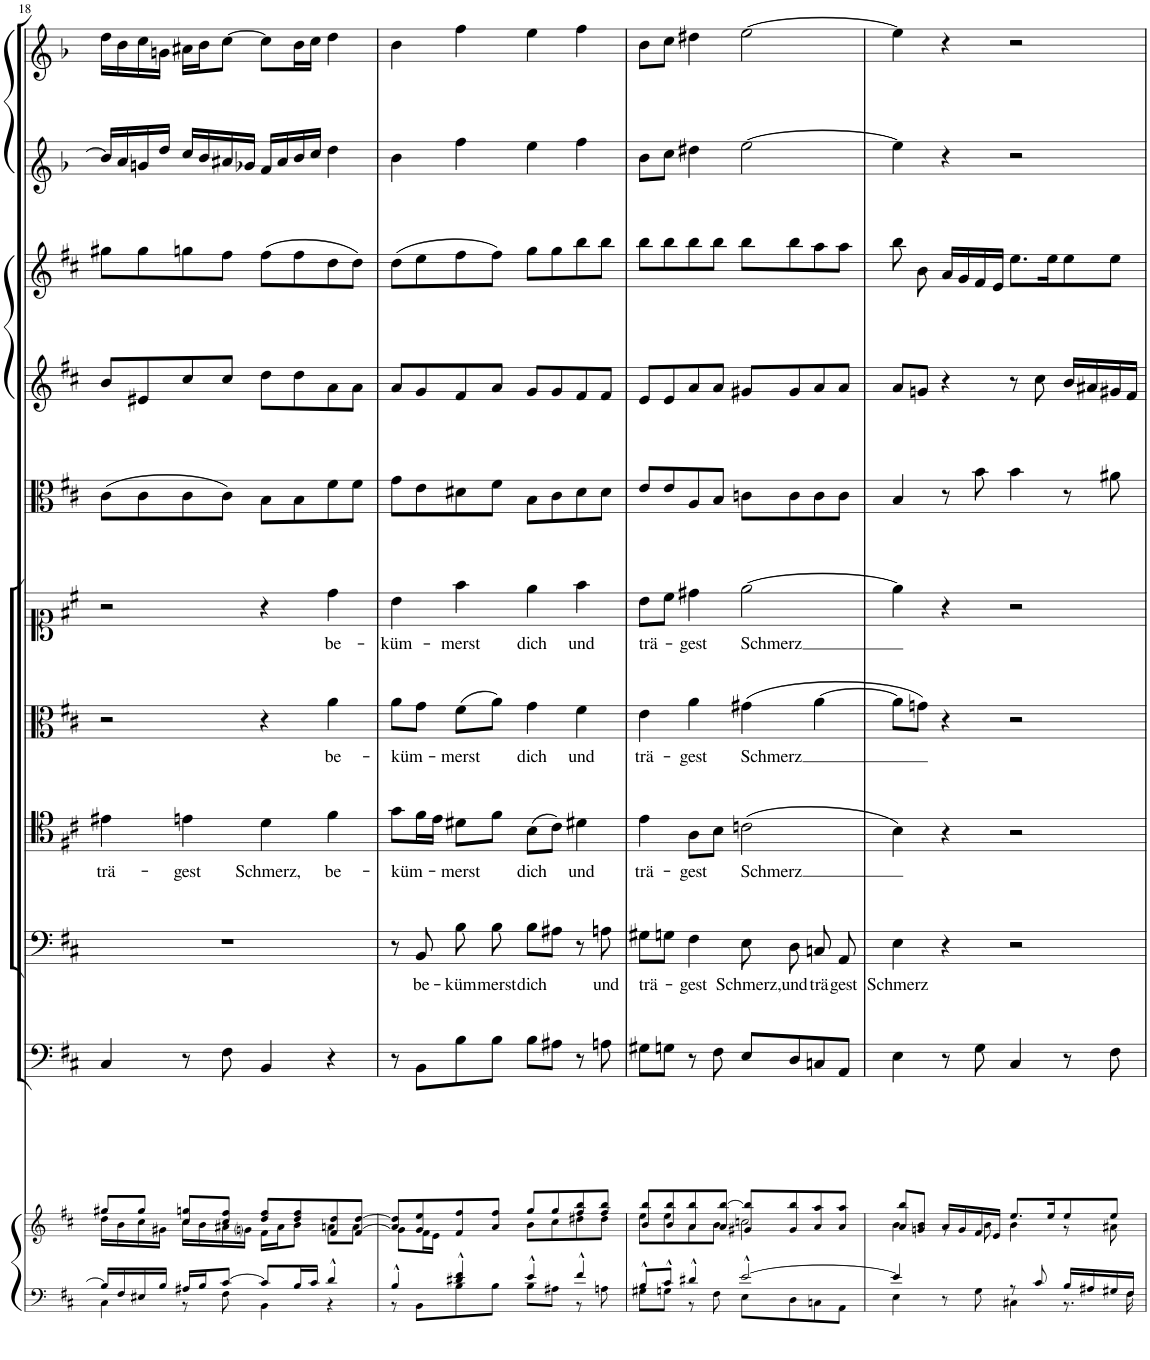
**kern	**kern	**kern	**kern	**text	**kern	**text	**kern	**text	**kern	**text	**kern	**kern	**kern	**kern	**kern
*part11	*part11	*part10	*part9	*part9	*part8	*part8	*part7	*part7	*part6	*part6	*part5	*part4	*part3	*part2	*part1
*staff12	*staff11	*staff10	*staff9	*staff9	*staff8	*staff8	*staff7	*staff7	*staff6	*staff6	*staff5	*staff4	*staff3	*staff2	*staff1
*I"Piano reduction	*	*I"Continuo	*I"Basso	*	*I"Tenore	*	*I"Alto	*	*I"Soprano	*	*I"Viola	*I"Violino II	*I"Violino I	*I"Oboe d'amore II	*I"Oboe d'amore I
*I'Pno	*	*	*	*	*	*	*	*	*	*	*I'Vla	*I'Vln	*I'Vln	*I'Ob	*I'Ob
!!LO:PB:g=z
*clefF4	*clefG2	*clefF4	*clefF4	*	*clefC4	*	*clefC3	*	*clefC1	*	*clefC3	*clefG2	*clefG2	*clefG1	*clefG1
*	*	*	*	*	*	*	*	*	*	*	*	*	*	*Trd2c3	*Trd2c3
*k[f#c#]	*k[f#c#]	*k[f#c#]	*k[f#c#]	*	*k[f#c#]	*	*k[f#c#]	*	*k[f#c#]	*	*k[f#c#]	*k[f#c#]	*k[f#c#]	*k[b-]	*k[b-]
*M4/4	*M4/4	*M4/4	*M4/4	*	*M4/4	*	*M4/4	*	*M4/4	*	*M4/4	*M4/4	*M4/4	*M4/4	*M4/4
*met(c)	*met(c)	*met(c)	*met(c)	*	*met(c)	*	*met(c)	*	*met(c)	*	*met(c)	*met(c)	*met(c)	*met(c)	*met(c)
=18	=18	=18	=18	=18	=18	=18	=18	=18	=18	=18	=18	=18	=18	=18	=18
*^	*^	*	*	*	*	*	*	*	*	*	*	*	*	*	*
!	!	!	!	!	!	!	!	!LO:LY:b	!	!	!	!	!	!	!	!	!
16B/LL]	4C#\	8gg#X/L	16dd\LL	4C#/	1r	.	4e#X\	trä-	2r	.	2r	.	(8c#\L	8b/L	8gg#X\L	16dd/LL]	16ff\LL
16F#/	.	.	16b\	.	.	.	.	.	.	.	.	.	.	.	.	16cc/	16dd\
16E#X/	.	8gg#/J	16cc#\	.	.	.	.	.	.	.	.	.	8c#\	8e#X/	8gg#\	16bn/	16ee\
16B/JJ	.	.	16g#X\JJ	.	.	.	.	.	.	.	.	.	.	.	.	16ff/JJ	16bn\JJ
!	!	!	!	!	!	!	!	!LO:LY:b	!	!	!	!	!	!	!	!	!
16A#X/LL	8r	8cc#/ 8ggn/L	16cc#\LL	8r	.	.	4en\	-gest	.	.	.	.	8c#\	8cc#/	8ggn\	16ee/LL	16cc#X\LL
16B/J	.	.	16b\	.	.	.	.	.	.	.	.	.	.	.	.	16dd/	16dd\J
[8c#/J	8F#\	8cc#/ 8ff#/J	16a#X\	8F#\	.	.	.	.	.	.	.	.	8c#\J)	8cc#/J	8ff#\J	16cc#X/	[8ee\J
.	.	.	16gni\JJ	.	.	.	.	.	.	.	.	.	.	.	.	16b-X/JJ	.
!	!	!	!	!	!	!	!	!LO:LY:b	!	!	!	!	!	!	!	!	!
8c#/L]	4BB\	8dd/ 8ff#/L	16f#\LL	4BB/	.	.	4d\	Schmerz,	4r	.	4r	.	8B\L	8dd\L	(8ff#\L	16a/LL	8ee\L]
.	.	.	16a#\J	.	.	.	.	.	.	.	.	.	.	.	.	16cc#/	.
16B/L	.	8dd/ 8ff#/	8b\J	.	.	.	.	.	.	.	.	.	8B\	8dd\	8ff#\	16dd/	16dd\L
16c#/JJ	.	.	.	.	.	.	.	.	.	.	.	.	.	.	.	16ee/JJ	16ee\JJ
!	!	!	!	!	!	!	!	!LO:LY:b	!	!LO:LY:b	!	!LO:LY:b	!	!	!	!	!
4d^^/	4r	8f#/ 8dd/	8an\L	4r	.	.	4f#\	be-	4a\	be-	4dd\	be-	8f#\	8a\	8dd\	4ff\	4ff\
.	.	8f#/ [8dd/J	[>8a\J	.	.	.	.	.	.	.	.	.	8f#\J	8a\J	8dd\J)	.	.
=19	=19	=19	=19	=19	=19	=19	=19	=19	=19	=19	=19	=19	=19	=19	=19	=19	=19
!	!	!	!	!	!	!	!	!LO:LY:b	!	!LO:LY:b	!	!LO:LY:b	!	!	!	!	!
4B^^/	8r	8a/] 8dd/]L	8g\L	8r	8r	.	8g\L	-küm-	8a\L	-küm-	4b\	-küm-	8g\L	8a/L	(8dd\L	4dd\	4dd\
!	!	!	!	!	!	!LO:LY:b	!	!	!	!	!	!	!	!	!	!	!
.	8BB\L	8g/ 8ee/	16f#\L	8BB\L	8BB/	be-	16f#\L	.	8g\J	.	.	.	8e\	8g/	8ee\	.	.
.	.	.	16e\JJ	.	.	.	16e\JJ	.	.	.	.	.	.	.	.	.	.
!	!	!	!	!	!	!LO:LY:b	!	!LO:LY:b	!	!LO:LY:b	!	!LO:LY:b	!	!	!	!	!
4d#X/^^ 4f#/^^	8B\	8f#/ 8ff#/	4ryy	8B\	8B\	-küm-	8d#X\L	-merst	(8f#\L	-merst	4ff#\	-merst	8d#X\	8f#/	8ff#\	4aa\	4aa\
!	!	!	!	!	!	!LO:LY:b	!	!	!	!	!	!	!	!	!	!	!
.	8B\J	8a/ 8ff#/J	.	8B\J	8B\	-merst	8f#\J	.	8a\J)	.	.	.	8f#\J	8a/J	8ff#\J)	.	.
!	!	!	!	!	!	!LO:LY:b	!	!LO:LY:b	!	!LO:LY:b	!	!LO:LY:b	!	!	!	!	!
4e^^/	8B\L	8gg/L	8b\L	8B\L	8B\L	dich	(8B\L	dich	4g\	dich	4ee\	dich	8B\L	8g/L	8gg\L	4gg\	4gg\
.	8A#X\J	8gg/	8cc#\	8A#X\J	8A#X\J	.	8c#\J)	.	.	.	.	.	8c#\	8g/	8gg\	.	.
!	!	!	!	!	!	!	!	!LO:LY:b	!	!LO:LY:b	!	!LO:LY:b	!	!	!	!	!
4f#^^/	8r	8ff#/ 8bb/	8dd#X\	8r	8r	.	4d#X\	und	4f#\	und	4ff#\	und	8d#\	8f#/	8bb\	4aa\	4aa\
!	!	!	!	!	!	!LO:LY:b	!	!	!	!	!	!	!	!	!	!	!
.	8An\	8ff#/ 8bb/J	8dd#\J	8An\	8An\	und	.	.	.	.	.	.	8d#\J	8f#/J	8bb\J	.	.
=20	=20	=20	=20	=20	=20	=20	=20	=20	=20	=20	=20	=20	=20	=20	=20	=20	=20
!	!	!	!	!	!	!LO:LY:b	!	!LO:LY:b	!	!LO:LY:b	!	!LO:LY:b	!	!	!	!	!
8B^^/L	8G#X\L	8b/ 8bb/L	8ee\L	8G#X\L	8G#X\L	trä-	4e\	trä-	4e\	trä-	8b\L	trä-	8e/L	8e/L	8bb\L	8dd\L	8dd\L
8c#^^/J	8Gn\J	8b/ 8bb/	8ee\	8Gn\J	8Gn\J	.	.	.	.	.	8cc#\J	.	8e/	8e/	8bb\	8ee\J	8ee\J
!	!	!	!	!	!	!LO:LY:b	!	!LO:LY:b	!	!LO:LY:b	!	!LO:LY:b	!	!	!	!	!
4d#X^^/	8r	8a/ 8bb/	8a\	8r	4F#\	-gest	8A\L	-gest	4a\	-gest	4dd#X\	-gest	8A/	8a/	8bb\	4ff#X\	4ff#X\
.	8F#\	8a/ [8bb/J	8b\J	8F#\	.	.	8B\J	.	.	.	.	.	8B/J	8a/J	8bb\J	.	.
!	!	!	!	!	!	!LO:LY:b	!	!LO:LY:b	!	!LO:LY:b	!	!LO:LY:b	!	!	!	!	!
[2e^^/	8E\L	8g#X/ 8bb/]L	2ccn\	8E/L	8E\	Schmerz,	(2cn\	Schmerz	(4g#X\	Schmerz	[2ee\	Schmerz	8cn\L	8g#X/L	8bb\L	[2gg\	[2gg\
!	!	!	!	!	!	!LO:LY:b	!	!	!	!	!	!	!	!	!	!	!
.	8D\	8g#/ 8bb/	.	8D/	8D\	und	.	.	.	.	.	.	8c\	8g#/	8bb\	.	.
!	!	!	!	!	!	!LO:LY:b	!	!	!	!	!	!	!	!	!	!	!
.	8Cn\	8a/ 8aa/	.	8Cn/	8Cn/	trä-	.	.	[4a\	.	.	.	8c\	8a/	8aa\	.	.
!	!	!	!	!	!	!LO:LY:b	!	!	!	!	!	!	!	!	!	!	!
.	8AA\J	8a/ 8aa/J	.	8AA/J	8AA/	-gest	.	.	.	.	.	.	8c\J	8a/J	8aa\J	.	.
=21	=21	=21	=21	=21	=21	=21	=21	=21	=21	=21	=21	=21	=21	=21	=21	=21	=21
!	!	!	!	!	!	!LO:LY:b	!	!	!	!	!	!	!	!	!	!	!
4e/]	4E\	8a/ 8bb/L	4b\	4E\	4E\	Schmerz	4B\)	.	8a\L]	.	4ee\]	.	4B/	8a/L	8bb\	4gg\]	4gg\]
.	.	8gn/ 8b/J	.	.	.	.	.	.	8gn\J)	.	.	.	.	8gn/J	8b\	.	.
8r	4ryy	16a/LL	8r	8r	4r	.	4r	.	4r	.	4r	.	8r	4r	16a/LL	4r	4r
.	.	16g/	.	.	.	.	.	.	.	.	.	.	.	.	16g/	.	.
8G\	.	16f#/	8b\	8G\	.	.	.	.	.	.	.	.	8b\	.	16f#/	.	.
.	.	16e/JJ	.	.	.	.	.	.	.	.	.	.	.	.	16e/JJ	.	.
8r	4C#X\	8.ee/L	4b\	4C#/	2r	.	2r	.	2r	.	2r	.	4b\	8r	8.ee\L	2r	2r
8c#/	.	.	.	.	.	.	.	.	.	.	.	.	.	8cc#\	.	.	.
.	.	16ee/K	.	.	.	.	.	.	.	.	.	.	.	.	16ee\K	.	.
16B/LL	8.r	8ee/	8r	8r	.	.	.	.	.	.	.	.	8r	16b/LL	8ee\	.	.
16A#X/	.	.	.	.	.	.	.	.	.	.	.	.	.	16a#X/	.	.	.
16G#X/	.	8ee/J	8a#X\	8F#\	.	.	.	.	.	.	.	.	8a#X\	16g#X/	8ee\J	.	.
16F#/JJ	16F#\	.	.	.	.	.	.	.	.	.	.	.	.	16f#/JJ	.	.	.
*v	*v	*	*	*	*	*	*	*	*	*	*	*	*	*	*	*	*
*	*v	*v	*	*	*	*	*	*	*	*	*	*	*	*	*	*
=	=	=	=	=	=	=	=	=	=	=	=	=	=	=	=
*-	*-	*-	*-	*-	*-	*-	*-	*-	*-	*-	*-	*-	*-	*-	*-
